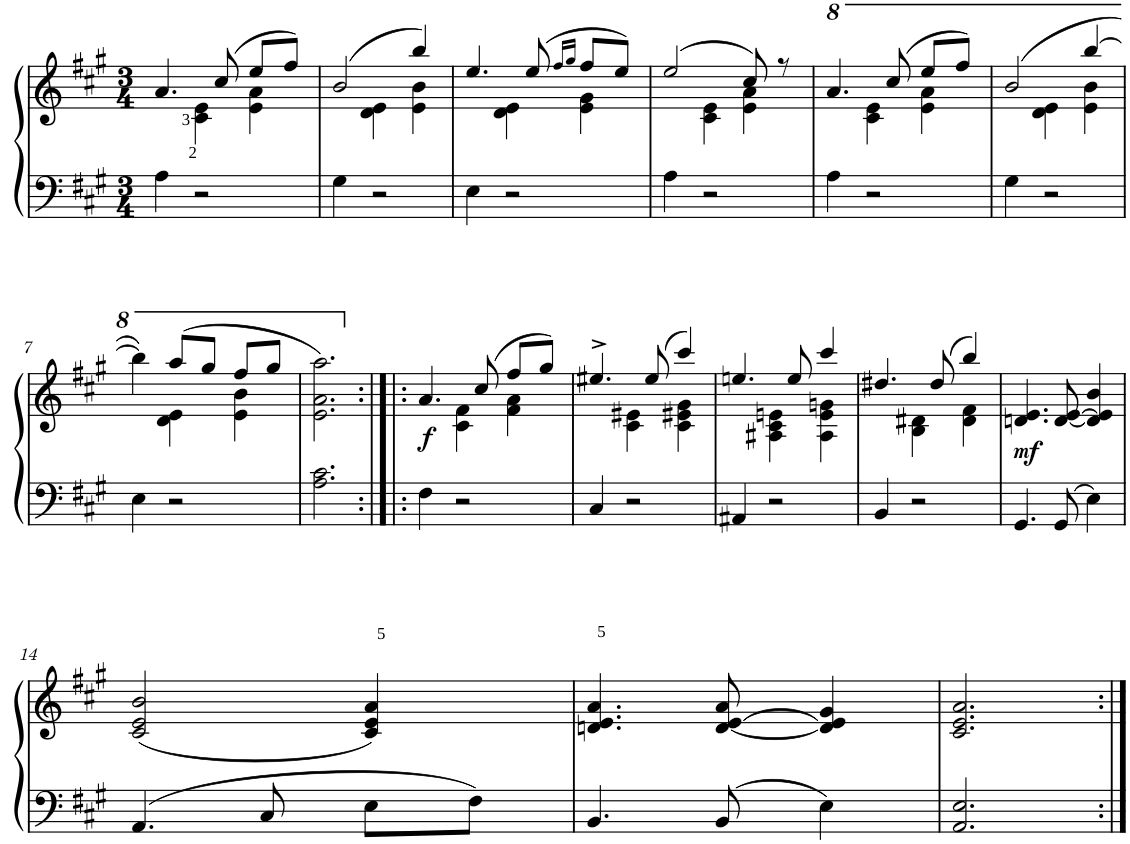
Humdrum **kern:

**kern	**kern	**dynam
*part1	*part1	*part1
*staff2	*staff1	*staff1/2
*I"Piano	*	*
*I'Pno	*	*
*clefF4	*clefG2	*
*k[f#c#g#]	*k[f#c#g#]	*
*M3/4	*M3/4	*
=1	=1	=1
*	*^	*
4A\	4.a/	4ryy	.
2r	.	4c#\ 4e\	.
.	(8cc#/	.	.
.	8ee/L	4e\ 4a\	.
.	8ff#/J)	.	.
=2	=2	=2	=2
4G#\	(2b/	4ryy	.
2r	.	4d\ 4e\	.
.	4bb/)	4e\ 4b\	.
=3	=3	=3	=3
4E\	4.ee/	4ryy	.
2r	.	4d\ 4e\	.
.	(8ee/	.	.
.	16qff#/LL	.	.
.	16qgg#/JJ	.	.
.	8ff#/L	4e\ 4g#\	.
.	8ee/J)	.	.
=4	=4	=4	=4
4A\	(2ee/	4ryy	.
2r	.	4c#\ 4e\	.
.	8cc#/)	4e\ 4a\	.
.	8r	.	.
=5	=5	=5	=5
*	*8va	*	*
4A\	4.aa/	4ryy	.
2r	.	4cc#\ 4ee\	.
.	(8ccc#/	.	.
.	8eee/L	4ee\ 4aa\	.
.	8fff#/J)	.	.
=6	=6	=6	=6
4G#\	(2bb/	4ryy	.
2r	.	4dd\ 4ee\	.
.	[4bbb/	4ee\ 4bb\	.
!!LO:LB:g=z	!!
=7	=7	=7	=7
4E\	4bbb\])	4ryy	.
2r	(8aaa/L	4dd\ 4ee\	.
.	8ggg#/J	.	.
.	8fff#/L	4ee\ 4bb\	.
.	8ggg#/J	.	.
*	*v	*v	*
=8	=8	=8
2.A\ 2.c#\	2.ee\ 2.aa\ 2.aaa\)	.
=9:|!|:	=9:|!|:	=9:|!|:
*	*X8va	*
*	*^	*
!	!	!	!LO:DY:b
4F#\	4.a/	4ryy	f
2r	.	4c#\ 4f#\	.
.	(8cc#/	.	.
.	8ff#/L	4f#\ 4a\	.
.	8gg#/J)	.	.
=10	=10	=10	=10
4C#/	4.ee#X^/	4ryy	.
2r	.	4c#\ 4e#X\	.
.	(8ee#/	.	.
.	4ccc#/)	4c#\ 4e#X\ 4g#\	.
=11	=11	=11	=11
4AA#X/	4.een/	4ryy	.
2r	.	4A#X\ 4c#\ 4en\	.
.	8ee/	.	.
.	4ccc#/	4A#\ 4e\ 4gn\	.
=12	=12	=12	=12
4BB/	4.dd#X/	4ryy	.
2r	.	4B\ 4d#X\	.
.	(8dd#/	.	.
.	4bb/)	4d#\ 4f#\	.
=13	=13	=13	=13
!	!	!	!LO:DY:b
*	*v	*v	*
4.GG#/	4.dn/ 4.e/	mf
8GG#/	[8d/ [8e/	.
4E\	4d/] 4e/] 4b/	.
!!LO:LB:g=z
=14	=14	=14
4.AA/	(2c#/ 2e/ 2b/	.
8C#/	.	.
8E\L	4c#/ 4e/ 4a/)	.
8F#\J	.	.
=15	=15	=15
4.BB/	4.dn/ 4.e/ 4.a/	.
8BB/	[8d/ [8e/ 8a/	.
4E\	4d/] 4e/] 4g#/	.
=16	=16	=16
2.AA/ 2.E/	2.c#/ 2.e/ 2.a/	.
=:|!	=:|!	=:|!
*-	*-	*-
